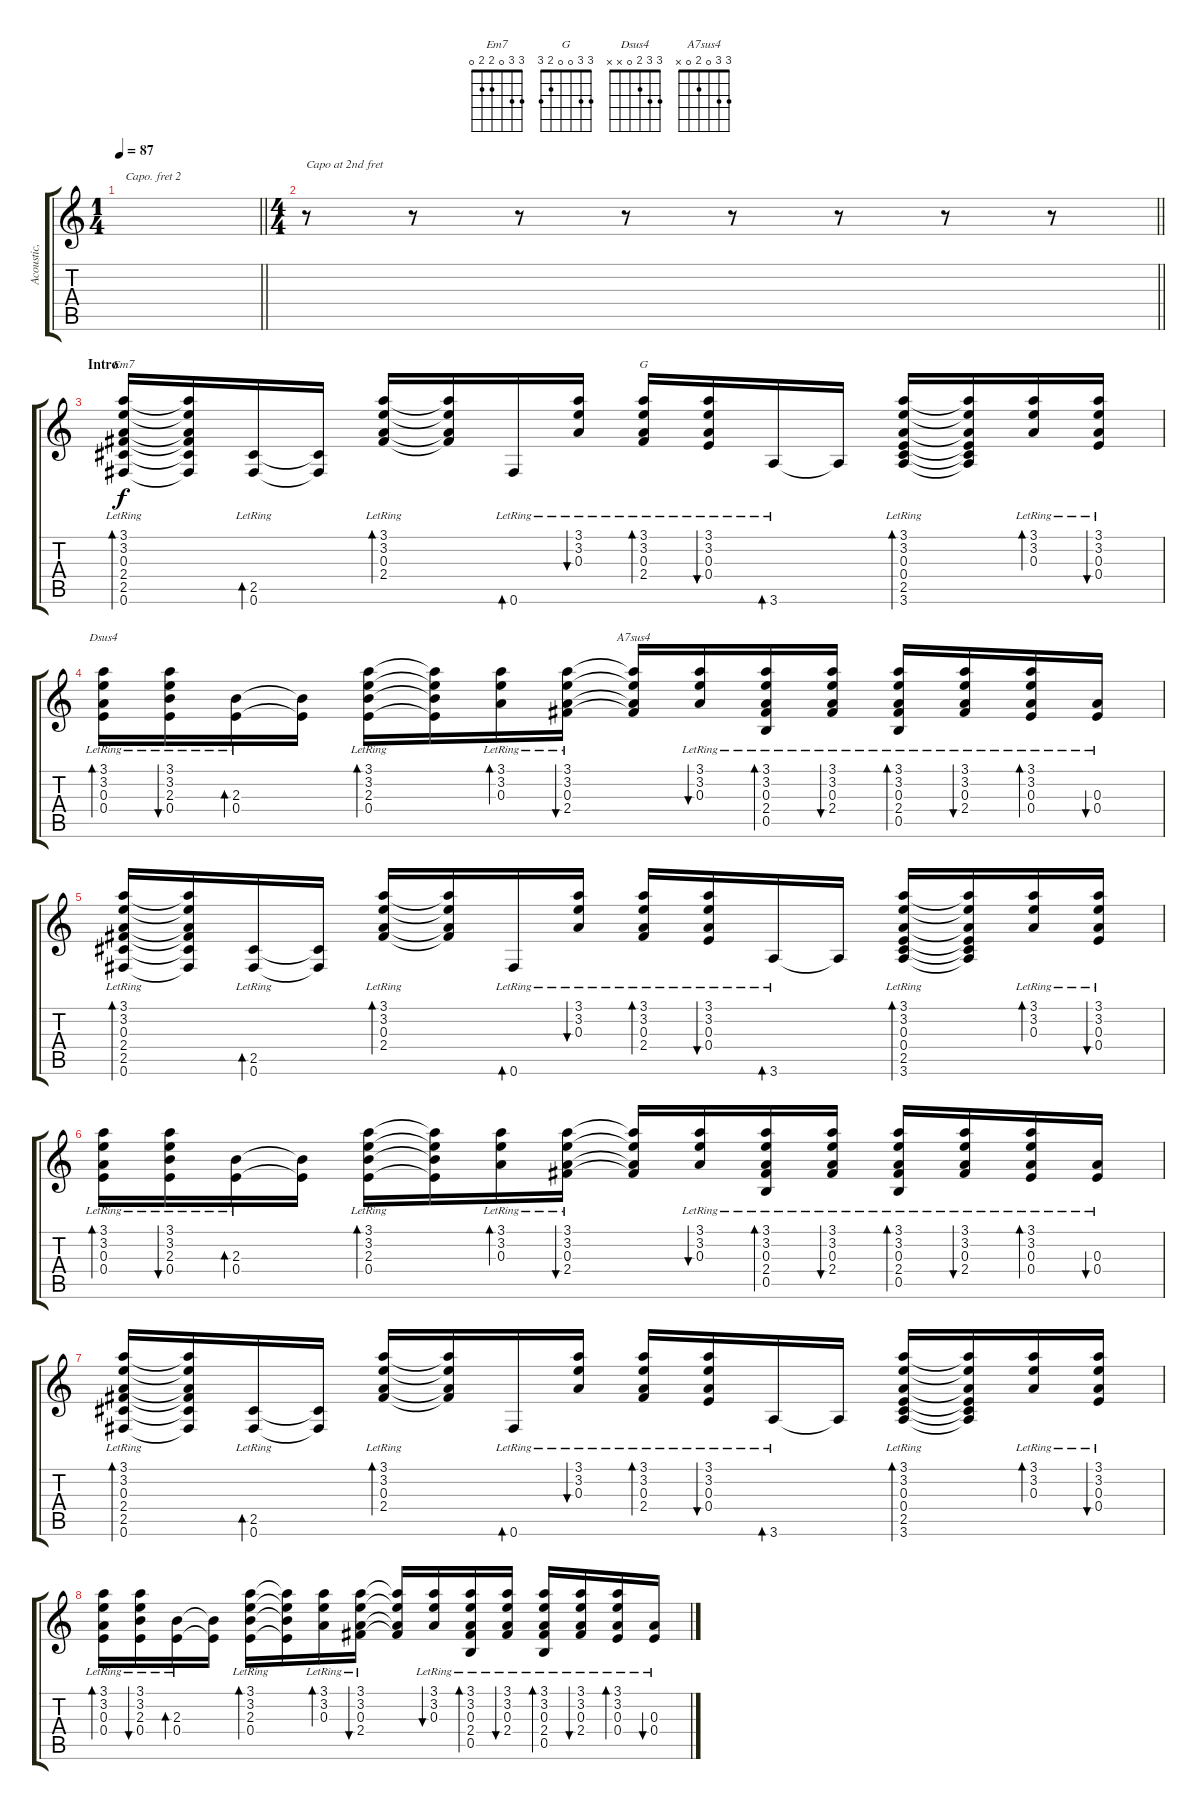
\track ("Acoustic, Rhythm (Capo @2)" "Acoustic, ") {instrument acousticguitarsteel}
\staff {score tabs}
\capo 2
\tuning (E4 B3 G3 D3 A2 E2) {hide}
\chord ("Em7" 3 3 0 2 2 0)
\chord ("G" 3 3 0 0 2 3)
\chord ("Dsus4" 3 3 2 0 x x)
\chord ("A7sus4" 3 3 0 2 0 x)
\ts (1 4)
\tempo 87
\clef g2
\barLineRight lightlight
\ks c
|
\ts (4 4)
\barLineRight lightlight
r.8{txt "Capo at 2nd fret"} r.8 r.8 r.8 r.8 r.8 r.8 r.8 |
\section ("" "Intro")
(3.1{lr} 3.2{lr} 0.3{lr} 2.4{lr} 2.5{lr} 0.6{lr}).16{bd 30 ch "Em7"} (3.1{t} 3.2{t} 0.3{t} 2.4{t} 2.5{t} 0.6{t}).16 (2.5{lr} 0.6{lr}).16{bd 30} (2.5{t} 0.6{t}).16 (3.1{lr} 3.2{lr} 0.3{lr} 2.4{lr}).16{bd 30} (3.1{t} 3.2{t} 0.3{t} 2.4{t}).16 0.6{lr}.16{bd 30} (3.1{lr} 3.2{lr} 0.3{lr}).16{bu 30} (3.1{lr} 3.2{lr} 0.3{lr} 2.4{lr}).16{bd 60 ch "G"} (3.1{lr} 3.2{lr} 0.3{lr} 0.4{lr}).16{bu 30} 3.6{lr}.16{bd 30} 3.6{t}.16 (3.1{lr} 3.2{lr} 0.3{lr} 0.4{lr} 2.5{lr} 3.6{lr}).16{bd 30} (3.1{t} 3.2{t} 0.3{t} 0.4{t} 2.5{t} 3.6{t}).16 (3.1{lr} 3.2{lr} 0.3{lr}).16{bd 30} (3.1{lr} 3.2{lr} 0.3{lr} 0.4{lr}).16{bu 30} |
(3.1{lr} 3.2{lr} 0.3{lr} 0.4{lr}).16{bd 30 ch "Dsus4"} (3.1{lr} 3.2{lr} 2.3{lr} 0.4{lr}).16{bu 30} (2.3{lr} 0.4{lr}).16{bd 30} (2.3{t} 0.4{t}).16 (3.1{lr} 3.2{lr} 2.3{lr} 0.4{lr}).16{bd 30} (3.1{t} 3.2{t} 2.3{t} 0.4{t}).16 (3.1{lr} 3.2{lr} 0.3{lr}).16{bd 30} (3.1{lr} 3.2{lr} 0.3{lr} 2.4{lr}).16{bu 30} (3.1{t} 3.2{t} 0.3{t} 2.4{t}).16{ch "A7sus4"} (3.1{lr} 3.2{lr} 0.3{lr}).16{bu 30} (3.1{lr} 3.2{lr} 0.3{lr} 2.4{lr} 0.5{lr}).16{bd 30} (3.1{lr} 3.2{lr} 0.3{lr} 2.4{lr}).16{bu 30} (3.1{lr} 3.2{lr} 0.3{lr} 2.4{lr} 0.5{lr}).16{bd 30} (3.1{lr} 3.2{lr} 0.3{lr} 2.4{lr}).16{bu 30} (3.1{lr} 3.2{lr} 0.3{lr} 0.4{lr}).16{bd 30} (0.3{lr} 0.4{lr}).16{bu 30} |
(3.1{lr} 3.2{lr} 0.3{lr} 2.4{lr} 2.5{lr} 0.6{lr}).16{bd 30} (3.1{t} 3.2{t} 0.3{t} 2.4{t} 2.5{t} 0.6{t}).16 (2.5{lr} 0.6{lr}).16{bd 30} (2.5{t} 0.6{t}).16 (3.1{lr} 3.2{lr} 0.3{lr} 2.4{lr}).16{bd 30} (3.1{t} 3.2{t} 0.3{t} 2.4{t}).16 0.6{lr}.16{bd 30} (3.1{lr} 3.2{lr} 0.3{lr}).16{bu 30} (3.1{lr} 3.2{lr} 0.3{lr} 2.4{lr}).16{bd 60} (3.1{lr} 3.2{lr} 0.3{lr} 0.4{lr}).16{bu 30} 3.6{lr}.16{bd 30} 3.6{t}.16 (3.1{lr} 3.2{lr} 0.3{lr} 0.4{lr} 2.5{lr} 3.6{lr}).16{bd 30} (3.1{t} 3.2{t} 0.3{t} 0.4{t} 2.5{t} 3.6{t}).16 (3.1{lr} 3.2{lr} 0.3{lr}).16{bd 30} (3.1{lr} 3.2{lr} 0.3{lr} 0.4{lr}).16{bu 30} |
(3.1{lr} 3.2{lr} 0.3{lr} 0.4{lr}).16{bd 30} (3.1{lr} 3.2{lr} 2.3{lr} 0.4{lr}).16{bu 30} (2.3{lr} 0.4{lr}).16{bd 30} (2.3{t} 0.4{t}).16 (3.1{lr} 3.2{lr} 2.3{lr} 0.4{lr}).16{bd 30} (3.1{t} 3.2{t} 2.3{t} 0.4{t}).16 (3.1{lr} 3.2{lr} 0.3{lr}).16{bd 30} (3.1{lr} 3.2{lr} 0.3{lr} 2.4{lr}).16{bu 30} (3.1{t} 3.2{t} 0.3{t} 2.4{t}).16 (3.1{lr} 3.2{lr} 0.3{lr}).16{bu 30} (3.1{lr} 3.2{lr} 0.3{lr} 2.4{lr} 0.5{lr}).16{bd 30} (3.1{lr} 3.2{lr} 0.3{lr} 2.4{lr}).16{bu 30} (3.1{lr} 3.2{lr} 0.3{lr} 2.4{lr} 0.5{lr}).16{bd 30} (3.1{lr} 3.2{lr} 0.3{lr} 2.4{lr}).16{bu 30} (3.1{lr} 3.2{lr} 0.3{lr} 0.4{lr}).16{bd 30} (0.3{lr} 0.4{lr}).16{bu 30} |
(3.1{lr} 3.2{lr} 0.3{lr} 2.4{lr} 2.5{lr} 0.6{lr}).16{bd 30} (3.1{t} 3.2{t} 0.3{t} 2.4{t} 2.5{t} 0.6{t}).16 (2.5{lr} 0.6{lr}).16{bd 30} (2.5{t} 0.6{t}).16 (3.1{lr} 3.2{lr} 0.3{lr} 2.4{lr}).16{bd 30} (3.1{t} 3.2{t} 0.3{t} 2.4{t}).16 0.6{lr}.16{bd 30} (3.1{lr} 3.2{lr} 0.3{lr}).16{bu 30} (3.1{lr} 3.2{lr} 0.3{lr} 2.4{lr}).16{bd 60} (3.1{lr} 3.2{lr} 0.3{lr} 0.4{lr}).16{bu 30} 3.6{lr}.16{bd 30} 3.6{t}.16 (3.1{lr} 3.2{lr} 0.3{lr} 0.4{lr} 2.5{lr} 3.6{lr}).16{bd 30} (3.1{t} 3.2{t} 0.3{t} 0.4{t} 2.5{t} 3.6{t}).16 (3.1{lr} 3.2{lr} 0.3{lr}).16{bd 30} (3.1{lr} 3.2{lr} 0.3{lr} 0.4{lr}).16{bu 30} |
(3.1{lr} 3.2{lr} 0.3{lr} 0.4{lr}).16{bd 30} (3.1{lr} 3.2{lr} 2.3{lr} 0.4{lr}).16{bu 30} (2.3{lr} 0.4{lr}).16{bd 30} (2.3{t} 0.4{t}).16 (3.1{lr} 3.2{lr} 2.3{lr} 0.4{lr}).16{bd 30} (3.1{t} 3.2{t} 2.3{t} 0.4{t}).16 (3.1{lr} 3.2{lr} 0.3{lr}).16{bd 30} (3.1{lr} 3.2{lr} 0.3{lr} 2.4{lr}).16{bu 30} (3.1{t} 3.2{t} 0.3{t} 2.4{t}).16 (3.1{lr} 3.2{lr} 0.3{lr}).16{bu 30} (3.1{lr} 3.2{lr} 0.3{lr} 2.4{lr} 0.5{lr}).16{bd 30} (3.1{lr} 3.2{lr} 0.3{lr} 2.4{lr}).16{bu 30} (3.1{lr} 3.2{lr} 0.3{lr} 2.4{lr} 0.5{lr}).16{bd 30} (3.1{lr} 3.2{lr} 0.3{lr} 2.4{lr}).16{bu 30} (3.1{lr} 3.2{lr} 0.3{lr} 0.4{lr}).16{bd 30} (0.3{lr} 0.4{lr}).16{bu 30}
